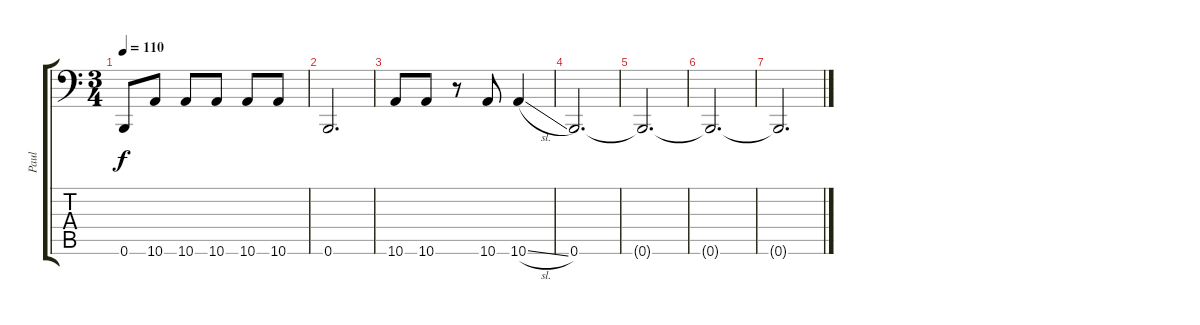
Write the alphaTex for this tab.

\track ("Paul" "Paul") {instrument electricbassfinger}
\staff {score tabs}
\tuning (Db3 Ab2 E2 B1 Gb1 B0) {hide}
\ts (3 4)
\tempo 110
\clef f4
\ks c
0.6{t}.8{dy f} 10.6.8 10.6.8 10.6.8 10.6.8 10.6.8 |
0.6.2{d} |
10.6.8 10.6.8 r.8 10.6.8 10.6{sl}.4 |
0.6.2{d} |
0.6{t}.2{d} |
0.6{t}.2{d} |
0.6{t}.2{d}
